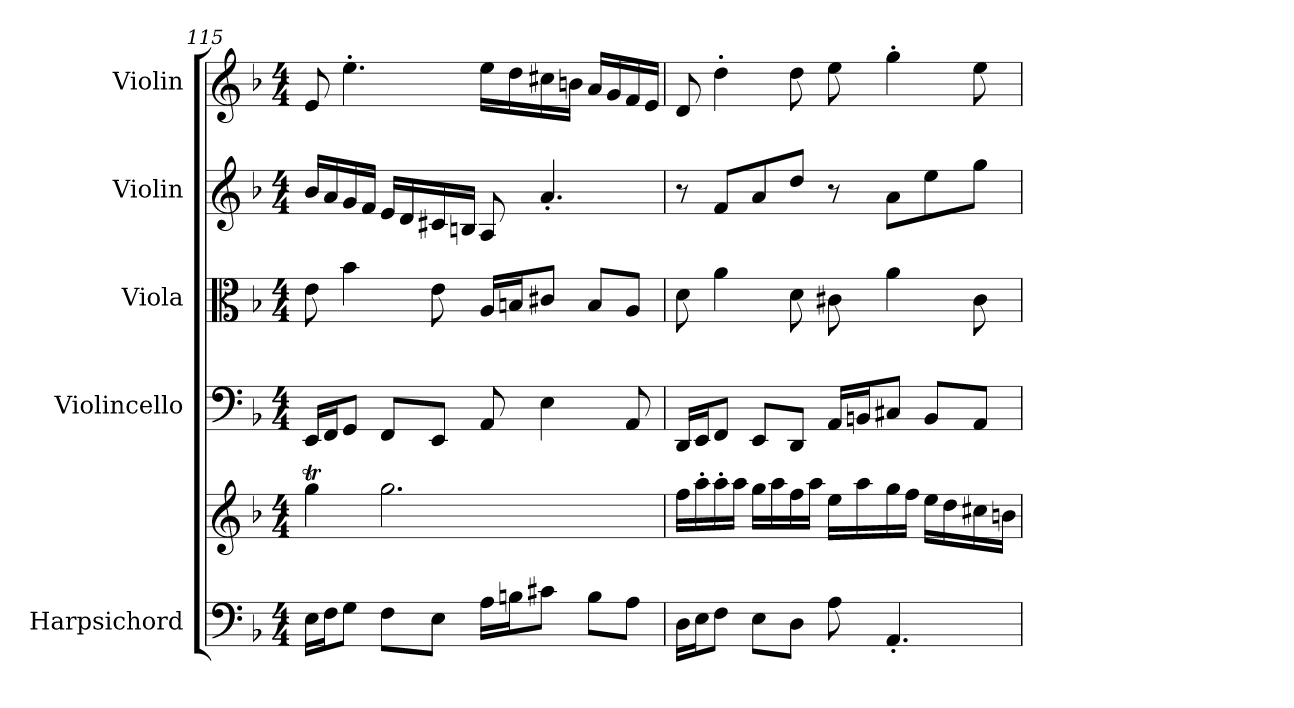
**kern	**kern	**kern	**kern	**kern	**kern
*part5	*part5	*part4	*part3	*part2	*part1
*staff6	*staff5	*staff4	*staff3	*staff2	*staff1
*I"Harpsichord	*	*I"Violincello	*I"Viola	*I"Violin	*I"Violin
*I'Hpschd	*	*I'Vc	*I'Vla	*I'Vln	*I'Vln
*clefF4	*clefG2	*clefF4	*clefC3	*clefG2	*clefG2
*k[b-]	*k[b-]	*k[b-]	*k[b-]	*k[b-]	*k[b-]
*M4/4	*M4/4	*M4/4	*M4/4	*M4/4	*M4/4
=115	=115	=115	=115	=115	=115
16E\LL	4ggT\	16EE/LL	8e\	16b-/LL	8e/
16F\J	.	16FF/J	.	16a/	.
8G\J	.	8GG/J	4b-\	16g/	4.ee'\
.	.	.	.	16f/JJ	.
8F\L	2.gg\	8FF/L	.	16e/LL	.
.	.	.	.	16d/	.
8E\J	.	8EE/J	8e\	16c#X/	.
.	.	.	.	16Bn/JJ	.
16A\LL	.	8AA/	16A/LL	8A/	16ee\LL
16Bn\J	.	.	16Bn/J	.	16dd\
8c#X\J	.	4E\	8c#X/J	4.a'/	16cc#X\
.	.	.	.	.	16bn\JJ
8B\L	.	.	8B/L	.	16a/LL
.	.	.	.	.	16g/
8A\J	.	8AA/	8A/J	.	16f/
.	.	.	.	.	16e/JJ
!!LO:PB:g=z
=116	=116	=116	=116	=116	=116
16D\LL	16ff\LL	16DD/LL	8d\	8r	8d/
16E\J	16aa'\	16EE/J	.	.	.
8F\J	16aa'\	8FF/J	4a\	8f/L	4dd'\
.	16aa\JJ	.	.	.	.
8E\L	16gg\LL	8EE/L	.	8a/	.
.	16aa\	.	.	.	.
8D\J	16ff\	8DD/J	8d\	8dd/J	8dd\
.	16aa\JJ	.	.	.	.
8A\	16ee\LL	16AA/LL	8c#X\	8r	8ee\
.	16aa\	16BBn/J	.	.	.
4.AA'/	16gg\	8C#X/J	4a\	8a\L	4gg'\
.	16ff\JJ	.	.	.	.
.	16ee\LL	8BB/L	.	8ee\	.
.	16dd\	.	.	.	.
.	16cc#X\	8AA/J	8c#\	8gg\J	8ee\
.	16bn\JJ	.	.	.	.
=	=	=	=	=	=
*-	*-	*-	*-	*-	*-
